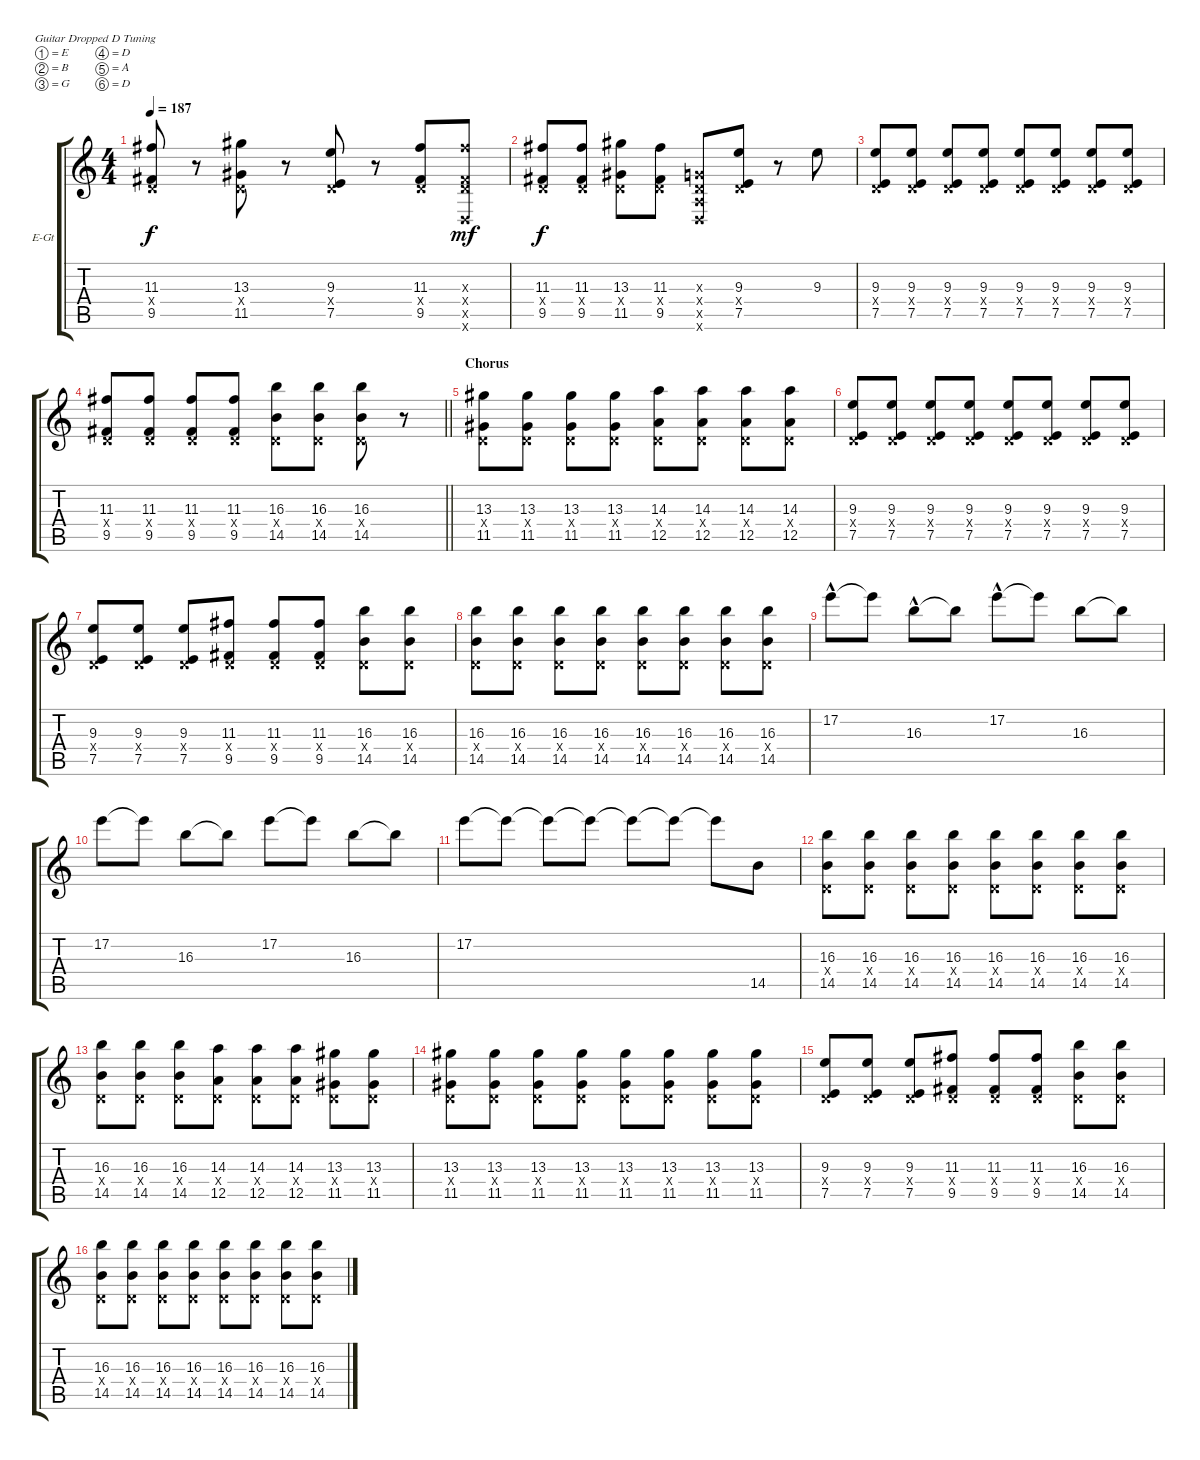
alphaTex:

\bracketExtendMode groupsimilarinstruments
\firstSystemTrackNameOrientation horizontal
\otherSystemsTrackNameOrientation horizontal
\track ("Jack Barakat" "E-Gt") {instrument overdrivenguitar}
\staff {score tabs}
\tuning (E4 B3 G3 D3 A2 D2)
\ts (4 4)
\tempo 187
\clef g2
\ks c
(11.3 0.4{x} 9.5).8{dy f} r.8 (13.3 0.4{x} 11.5).8 r.8 (9.3 0.4{x} 7.5).8 r.8 (11.3 0.4{x} 9.5).8 (11.3{x} 9.5{x} 0.4{x} 0.6{x}).8{dy mf} |
(11.3 0.4{x} 9.5).8{dy f} (11.3 9.5 0.4{x}).8 (13.3 0.4{x} 11.5).8 (11.3 9.5 0.4{x}).8 (0.3{x} 0.4{x} 0.5{x} 0.6{x}).8 (7.5 9.3 0.4{x}).8 r.8 9.3.8 |
(9.3 0.4{x} 7.5).8 (7.5 0.4{x} 9.3).8 (9.3 0.4{x} 7.5).8 (9.3 7.5 0.4{x}).8 (9.3 0.4{x} 7.5).8 (9.3 7.5 0.4{x}).8 (9.3 0.4{x} 7.5).8 (9.3 0.4{x} 7.5).8 |
\barLineRight lightlight
(11.3 0.4{x} 9.5).8 (11.3 9.5 0.4{x}).8 (11.3 9.5 0.4{x}).8 (11.3 9.5 0.4{x}).8 (16.3 14.5 0.4{x}).8 (16.3 14.5 0.4{x}).8 (16.3 14.5 0.4{x}).8 r.8 |
\section ("" "Chorus")
(13.3 0.4{x} 11.5).8 (13.3 0.4{x} 11.5).8 (13.3 0.4{x} 11.5).8 (13.3 0.4{x} 11.5).8 (14.3 0.4{x} 12.5).8 (14.3 0.4{x} 12.5).8 (14.3 0.4{x} 12.5).8 (14.3 0.4{x} 12.5).8 |
(9.3 0.4{x} 7.5).8 (9.3 0.4{x} 7.5).8 (9.3 0.4{x} 7.5).8 (9.3 0.4{x} 7.5).8 (9.3 0.4{x} 7.5).8 (9.3 0.4{x} 7.5).8 (9.3 0.4{x} 7.5).8 (9.3 0.4{x} 7.5).8 |
(9.3 0.4{x} 7.5).8 (9.3 0.4{x} 7.5).8 (9.3 0.4{x} 7.5).8 (11.3 0.4{x} 9.5).8 (11.3 0.4{x} 9.5).8 (11.3 0.4{x} 9.5).8 (16.3 0.4{x} 14.5).8 (16.3 0.4{x} 14.5).8 |
(16.3 0.4{x} 14.5).8 (16.3 0.4{x} 14.5).8 (16.3 0.4{x} 14.5).8 (16.3 0.4{x} 14.5).8 (16.3 0.4{x} 14.5).8 (16.3 0.4{x} 14.5).8 (16.3 0.4{x} 14.5).8 (16.3 0.4{x} 14.5).8 |
17.2{hac}.8 17.2{t}.8 16.3{hac}.8 16.3{t}.8 17.2{hac}.8 17.2{t}.8 16.3.8 16.3{t}.8 |
17.2.8 17.2{t}.8 16.3.8 16.3{t}.8 17.2.8 17.2{t}.8 16.3.8 16.3{t}.8 |
17.2.8 17.2{t}.8 17.2{t}.8 17.2{t}.8 17.2{t}.8 17.2{t}.8 17.2{t}.8 14.5.8 |
(16.3 0.4{x} 14.5).8 (16.3 0.4{x} 14.5).8 (16.3 0.4{x} 14.5).8 (16.3 0.4{x} 14.5).8 (16.3 0.4{x} 14.5).8 (16.3 0.4{x} 14.5).8 (16.3 0.4{x} 14.5).8 (16.3 0.4{x} 14.5).8 |
(16.3 0.4{x} 14.5).8 (16.3 0.4{x} 14.5).8 (16.3 0.4{x} 14.5).8 (14.3 0.4{x} 12.5).8 (14.3 0.4{x} 12.5).8 (14.3 0.4{x} 12.5).8 (13.3 0.4{x} 11.5).8 (13.3 0.4{x} 11.5).8 |
(13.3 0.4{x} 11.5).8 (13.3 0.4{x} 11.5).8 (13.3 0.4{x} 11.5).8 (13.3 0.4{x} 11.5).8 (13.3 0.4{x} 11.5).8 (13.3 0.4{x} 11.5).8 (13.3 0.4{x} 11.5).8 (13.3 0.4{x} 11.5).8 |
(9.3 0.4{x} 7.5).8 (9.3 0.4{x} 7.5).8 (9.3 0.4{x} 7.5).8 (11.3 0.4{x} 9.5).8 (11.3 0.4{x} 9.5).8 (11.3 0.4{x} 9.5).8 (16.3 0.4{x} 14.5).8 (16.3 0.4{x} 14.5).8 |
(16.3 0.4{x} 14.5).8 (16.3 0.4{x} 14.5).8 (16.3 0.4{x} 14.5).8 (16.3 0.4{x} 14.5).8 (16.3 0.4{x} 14.5).8 (16.3 0.4{x} 14.5).8 (16.3 0.4{x} 14.5).8 (16.3 0.4{x} 14.5).8
